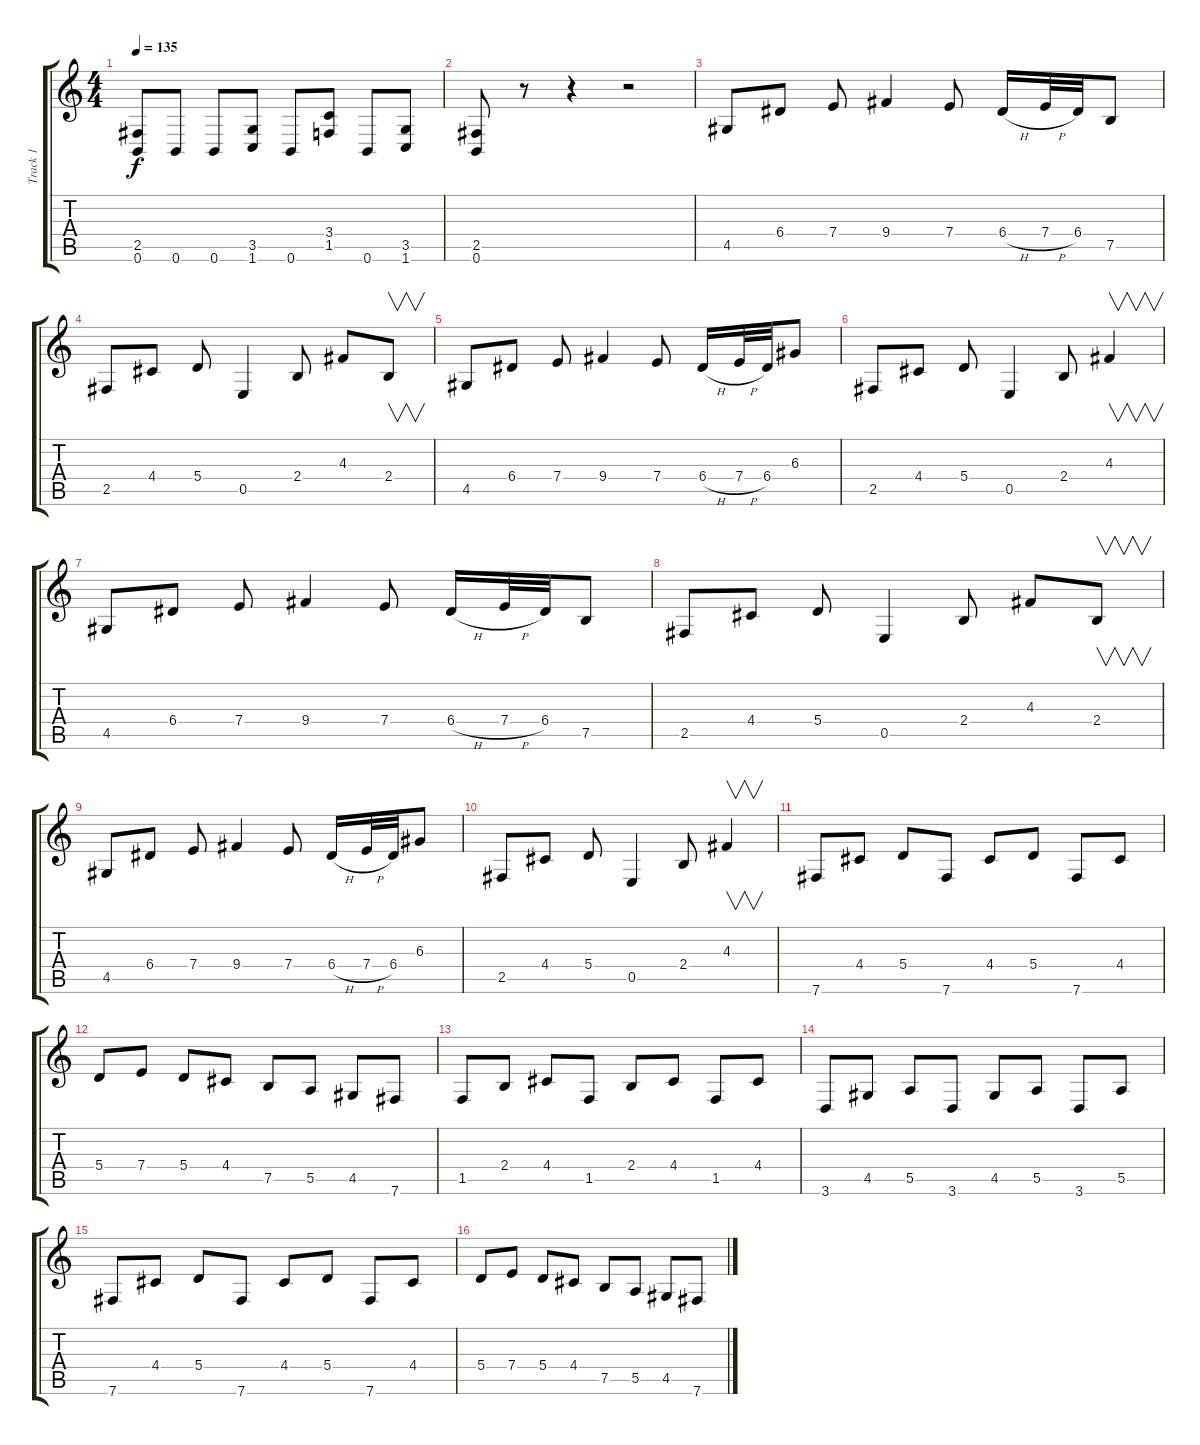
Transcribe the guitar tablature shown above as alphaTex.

\track ("Track 1" "Track 1") {instrument distortionguitar}
\staff {score tabs}
\tuning (B3 Gb3 D3 A2 E2 B1) {hide}
\ts (4 4)
\tempo 135
\clef g2
\ks c
(2.5 0.6).8{dy f instrument distortionguitar} 0.6.8 0.6.8 (3.5 1.6).8 0.6.8 (3.4 1.5).8 0.6.8 (3.5 1.6).8 |
(2.5 0.6).8 r.8 r.4 r.2 |
4.5.8 6.4.8 7.4.8 9.4.4 7.4.8 6.4{h}.16 7.4{h}.32 6.4.32 7.5.8 |
2.5.8 4.4.8 5.4.8 0.5.4 2.4.8 4.3.8 2.4.8{v} |
4.5.8 6.4.8 7.4.8 9.4.4 7.4.8 6.4{h}.16 7.4{h}.32 6.4.32 6.3.8 |
2.5.8 4.4.8 5.4.8 0.5.4 2.4.8 4.3.4{v} |
4.5.8 6.4.8 7.4.8 9.4.4 7.4.8 6.4{h}.16 7.4{h}.32 6.4.32 7.5.8 |
2.5.8 4.4.8 5.4.8 0.5.4 2.4.8 4.3.8 2.4.8{v} |
4.5.8 6.4.8 7.4.8 9.4.4 7.4.8 6.4{h}.16 7.4{h}.32 6.4.32 6.3.8 |
2.5.8 4.4.8 5.4.8 0.5.4 2.4.8 4.3.4{v} |
7.6.8 4.4.8 5.4.8 7.6.8 4.4.8 5.4.8 7.6.8 4.4.8 |
5.4.8 7.4.8 5.4.8 4.4.8 7.5.8 5.5.8 4.5.8 7.6.8 |
1.5.8 2.4.8 4.4.8 1.5.8 2.4.8 4.4.8 1.5.8 4.4.8 |
3.6.8 4.5.8 5.5.8 3.6.8 4.5.8 5.5.8 3.6.8 5.5.8 |
7.6.8 4.4.8 5.4.8 7.6.8 4.4.8 5.4.8 7.6.8 4.4.8 |
5.4.8 7.4.8 5.4.8 4.4.8 7.5.8 5.5.8 4.5.8 7.6.8
